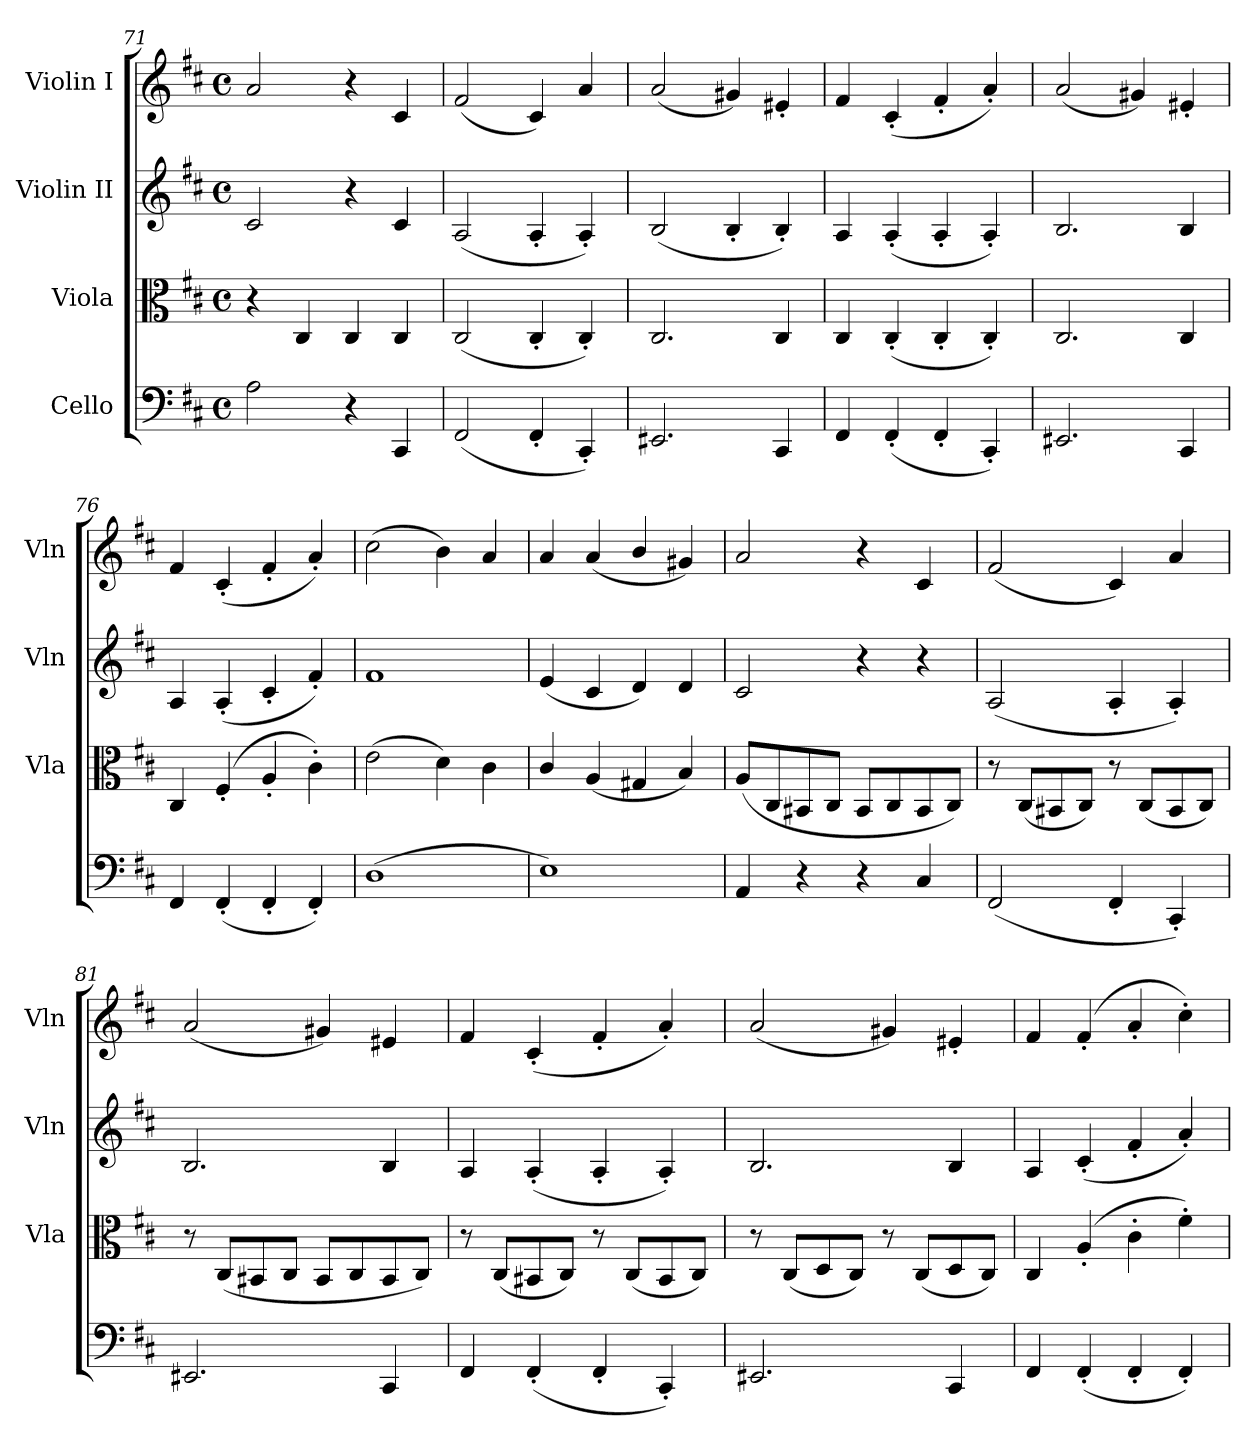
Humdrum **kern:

**kern	**kern	**kern	**kern
*part4	*part3	*part2	*part1
*staff4	*staff3	*staff2	*staff1
*I"Cello	*I"Viola	*I"Violin II	*I"Violin I
*	*I'Vla	*I'Vln	*I'Vln
*clefF4	*clefC3	*clefG2	*clefG2
*k[f#c#]	*k[f#c#]	*k[f#c#]	*k[f#c#]
*M4/4	*M4/4	*M4/4	*M4/4
*met(c)	*met(c)	*met(c)	*met(c)
=71	=71	=71	=71
2A\	4r	2c#/	2a/
.	4C#/	.	.
4r	4C#/	4r	4r
4CC#/	4C#/	4c#/	4c#/
!!LO:LB:g=z
=72	=72	=72	=72
(<2FF#/	(<2C#/	(<2A/	(<2f#/
4FF#'/	4C#'/	4A'/	4c#/)
4CC#'/)	4C#'/)	4A'/)	4a/
=73	=73	=73	=73
2.EE#X/	2.C#/	(<2B/	(<2a/
.	.	4B'/	4g#X/)
4CC#/	4C#/	4B'/)	4e#X'/
=74	=74	=74	=74
4FF#/	4C#/	4A/	4f#/
(<4FF#'/	(<4C#'/	(<4A'/	(<4c#'/
4FF#'/	4C#'/	4A'/	4f#'/
4CC#'/)	4C#'/)	4A'/)	4a'/)
=75	=75	=75	=75
2.EE#X/	2.C#/	2.B/	(<2a/
.	.	.	4g#X/)
4CC#/	4C#/	4B/	4e#X'/
=76	=76	=76	=76
4FF#/	4C#/	4A/	4f#/
(<4FF#'/	(>4F#'/	(<4A'/	(<4c#'/
4FF#'/	4A'/	4c#'/	4f#'/
4FF#'/)	4c#'\)	4f#'/)	4a'/)
=77	=77	=77	=77
(>1D	(>2e\	1f#	(>2cc#\
.	4d\)	.	4b\)
.	4c#\	.	4a/
=78	=78	=78	=78
1E)	4c#/	(<4e/	4a/
.	(<4A/	4c#/	(<4a/
.	4G#X/	4d/)	4b/
.	4B/)	4d/	4g#X/)
=79	=79	=79	=79
4AA/	(<8A/L	2c#/	2a/
.	8C#/	.	.
4r	8BB#X/	.	.
.	8C#/J	.	.
4r	8BB#/L	4r	4r
.	8C#/	.	.
4C#/	8BB#/	4r	4c#/
.	8C#/J)	.	.
=80	=80	=80	=80
(<2FF#/	8r	(<2A/	(<2f#/
.	(<8C#/L	.	.
.	8BB#X/	.	.
.	8C#/J)	.	.
4FF#'/	8r	4A'/	4c#/)
.	(<8C#/L	.	.
4CC#'/)	8BB#/	4A'/)	4a/
.	8C#/J)	.	.
=81	=81	=81	=81
2.EE#X/	8r	2.B/	(<2a/
.	(<8C#/L	.	.
.	8BB#X/	.	.
.	8C#/J	.	.
.	8BB#/L	.	4g#X/)
.	8C#/	.	.
4CC#/	8BB#/	4B/	4e#X/
.	8C#/J)	.	.
=82	=82	=82	=82
4FF#/	8r	4A/	4f#/
.	(<8C#/L	.	.
(<4FF#'/	8BB#X/	(<4A'/	(<4c#'/
.	8C#/J)	.	.
4FF#'/	8r	4A'/	4f#'/
.	(<8C#/L	.	.
4CC#'/)	8BB#/	4A'/)	4a'/)
.	8C#/J)	.	.
!!LO:LB:g=z
=83	=83	=83	=83
2.EE#X/	8r	2.B/	(<2a/
.	(<8C#/L	.	.
.	8D/	.	.
.	8C#/J)	.	.
.	8r	.	4g#X/)
.	(<8C#/L	.	.
4CC#/	8D/	4B/	4e#X'/
.	8C#/J)	.	.
=84	=84	=84	=84
4FF#/	4C#/	4A/	4f#/
(<4FF#'/	(>4A'/	(>4c#'/	(>4f#'/
4FF#'/	4c#'\	4f#'/	4a'/
4FF#'/)	4f#'\)	4a'/)	4cc#'\)
=	=	=	=
*-	*-	*-	*-
